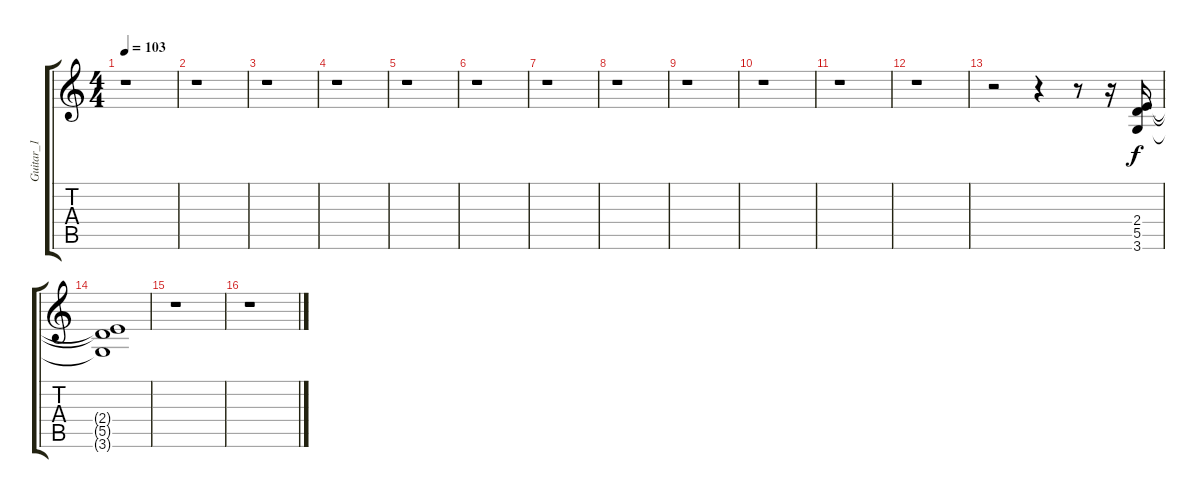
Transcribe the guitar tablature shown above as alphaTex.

\track ("Guitar_1" "Guitar_1") {instrument distortionguitar}
\staff {score tabs}
\tuning (E4 B3 G3 D3 A2 E2) {hide}
\ts (4 4)
\tempo 103
\clef g2
\ks c
r.1{dy f} |
r.1 |
r.1 |
r.1 |
r.1 |
r.1 |
r.1 |
r.1 |
r.1 |
r.1 |
r.1 |
r.1 |
r.2 r.4 r.8 r.16 (2.4 5.5 3.6).16 |
(2.4{t} 5.5{t} 3.6{t}).1 |
r.1 |
r.1
